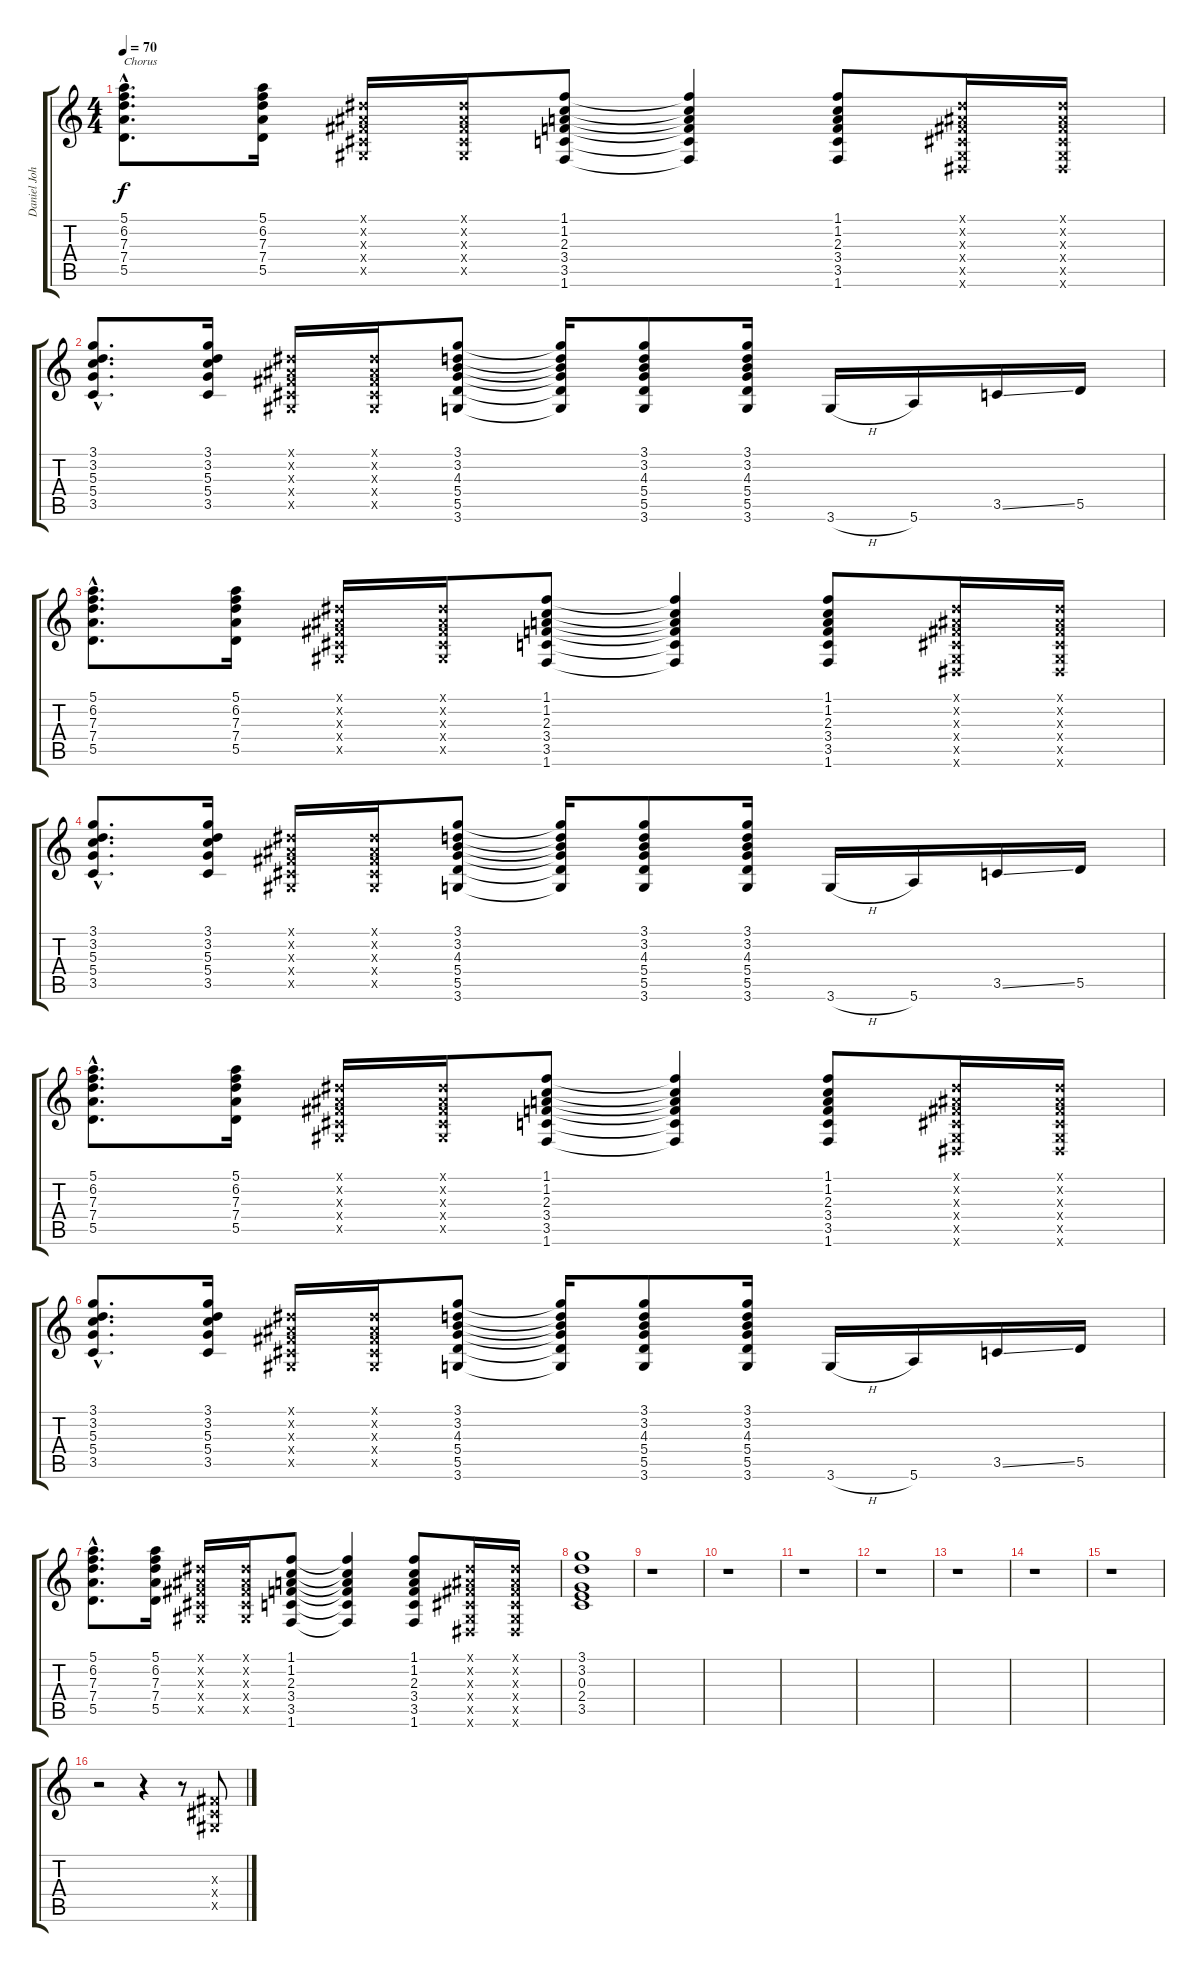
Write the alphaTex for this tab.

\track ("Daniel Johns (gtr4)" "Daniel Joh") {instrument acousticguitarnylon}
\staff {score tabs}
\tuning (E4 B3 G3 D3 A2 E2) {hide}
\ts (4 4)
\tempo 70
\clef g2
\ks c
(5.1{hac} 6.2{hac} 7.3{hac} 7.4{hac} 5.5{hac}).8{d txt "Chorus" dy f} (5.1 6.2 7.3 7.4 5.5).16 (-1.1{x} -1.2{x} -1.3{x} -1.4{x} -1.5{x}).16 (-1.1{x} -1.2{x} -1.3{x} -1.4{x} -1.5{x}).16 (1.1 1.2 2.3 3.4 3.5 1.6).8 (1.1{t} 1.2{t} 2.3{t} 3.4{t} 3.5{t} 1.6{t}).4 (1.1 1.2 2.3 3.4 3.5 1.6).8 (-1.1{x} -1.2{x} -1.3{x} -1.4{x} -1.5{x} -1.6{x}).16 (-1.1{x} -1.2{x} -1.3{x} -1.4{x} -1.5{x} -1.6{x}).16 |
(3.1{hac} 3.2{hac} 5.3{hac} 5.4{hac} 3.5{hac}).8{d} (3.1 3.2 5.3 5.4 3.5).16 (-1.1{x} -1.2{x} -1.3{x} -1.4{x} -1.5{x}).16 (-1.1{x} -1.2{x} -1.3{x} -1.4{x} -1.5{x}).16 (3.1 3.2 4.3 5.4 5.5 3.6).8 (3.1{t} 3.2{t} 4.3{t} 5.4{t} 5.5{t} 3.6{t}).16 (3.1 3.2 4.3 5.4 5.5 3.6).8 (3.1 3.2 4.3 5.4 5.5 3.6).16 3.6{h}.16 5.6.16 3.5{ss}.16 5.5.16 |
(5.1{hac} 6.2{hac} 7.3{hac} 7.4{hac} 5.5{hac}).8{d} (5.1 6.2 7.3 7.4 5.5).16 (-1.1{x} -1.2{x} -1.3{x} -1.4{x} -1.5{x}).16 (-1.1{x} -1.2{x} -1.3{x} -1.4{x} -1.5{x}).16 (1.1 1.2 2.3 3.4 3.5 1.6).8 (1.1{t} 1.2{t} 2.3{t} 3.4{t} 3.5{t} 1.6{t}).4 (1.1 1.2 2.3 3.4 3.5 1.6).8 (-1.1{x} -1.2{x} -1.3{x} -1.4{x} -1.5{x} -1.6{x}).16 (-1.1{x} -1.2{x} -1.3{x} -1.4{x} -1.5{x} -1.6{x}).16 |
(3.1{hac} 3.2{hac} 5.3{hac} 5.4{hac} 3.5{hac}).8{d} (3.1 3.2 5.3 5.4 3.5).16 (-1.1{x} -1.2{x} -1.3{x} -1.4{x} -1.5{x}).16 (-1.1{x} -1.2{x} -1.3{x} -1.4{x} -1.5{x}).16 (3.1 3.2 4.3 5.4 5.5 3.6).8 (3.1{t} 3.2{t} 4.3{t} 5.4{t} 5.5{t} 3.6{t}).16 (3.1 3.2 4.3 5.4 5.5 3.6).8 (3.1 3.2 4.3 5.4 5.5 3.6).16 3.6{h}.16 5.6.16 3.5{ss}.16 5.5.16 |
(5.1{hac} 6.2{hac} 7.3{hac} 7.4{hac} 5.5{hac}).8{d} (5.1 6.2 7.3 7.4 5.5).16 (-1.1{x} -1.2{x} -1.3{x} -1.4{x} -1.5{x}).16 (-1.1{x} -1.2{x} -1.3{x} -1.4{x} -1.5{x}).16 (1.1 1.2 2.3 3.4 3.5 1.6).8 (1.1{t} 1.2{t} 2.3{t} 3.4{t} 3.5{t} 1.6{t}).4 (1.1 1.2 2.3 3.4 3.5 1.6).8 (-1.1{x} -1.2{x} -1.3{x} -1.4{x} -1.5{x} -1.6{x}).16 (-1.1{x} -1.2{x} -1.3{x} -1.4{x} -1.5{x} -1.6{x}).16 |
(3.1{hac} 3.2{hac} 5.3{hac} 5.4{hac} 3.5{hac}).8{d} (3.1 3.2 5.3 5.4 3.5).16 (-1.1{x} -1.2{x} -1.3{x} -1.4{x} -1.5{x}).16 (-1.1{x} -1.2{x} -1.3{x} -1.4{x} -1.5{x}).16 (3.1 3.2 4.3 5.4 5.5 3.6).8 (3.1{t} 3.2{t} 4.3{t} 5.4{t} 5.5{t} 3.6{t}).16 (3.1 3.2 4.3 5.4 5.5 3.6).8 (3.1 3.2 4.3 5.4 5.5 3.6).16 3.6{h}.16 5.6.16 3.5{ss}.16 5.5.16 |
(5.1{hac} 6.2{hac} 7.3{hac} 7.4{hac} 5.5{hac}).8{d} (5.1 6.2 7.3 7.4 5.5).16 (-1.1{x} -1.2{x} -1.3{x} -1.4{x} -1.5{x}).16 (-1.1{x} -1.2{x} -1.3{x} -1.4{x} -1.5{x}).16 (1.1 1.2 2.3 3.4 3.5 1.6).8 (1.1{t} 1.2{t} 2.3{t} 3.4{t} 3.5{t} 1.6{t}).4 (1.1 1.2 2.3 3.4 3.5 1.6).8 (-1.1{x} -1.2{x} -1.3{x} -1.4{x} -1.5{x} -1.6{x}).16 (-1.1{x} -1.2{x} -1.3{x} -1.4{x} -1.5{x} -1.6{x}).16 |
(3.1 3.2 0.3 2.4 3.5).1 |
r.1 |
r.1 |
r.1 |
r.1 |
r.1 |
r.1 |
r.1 |
r.2 r.4 r.8 (-1.3{x} -1.4{x} -1.5{x}).8
